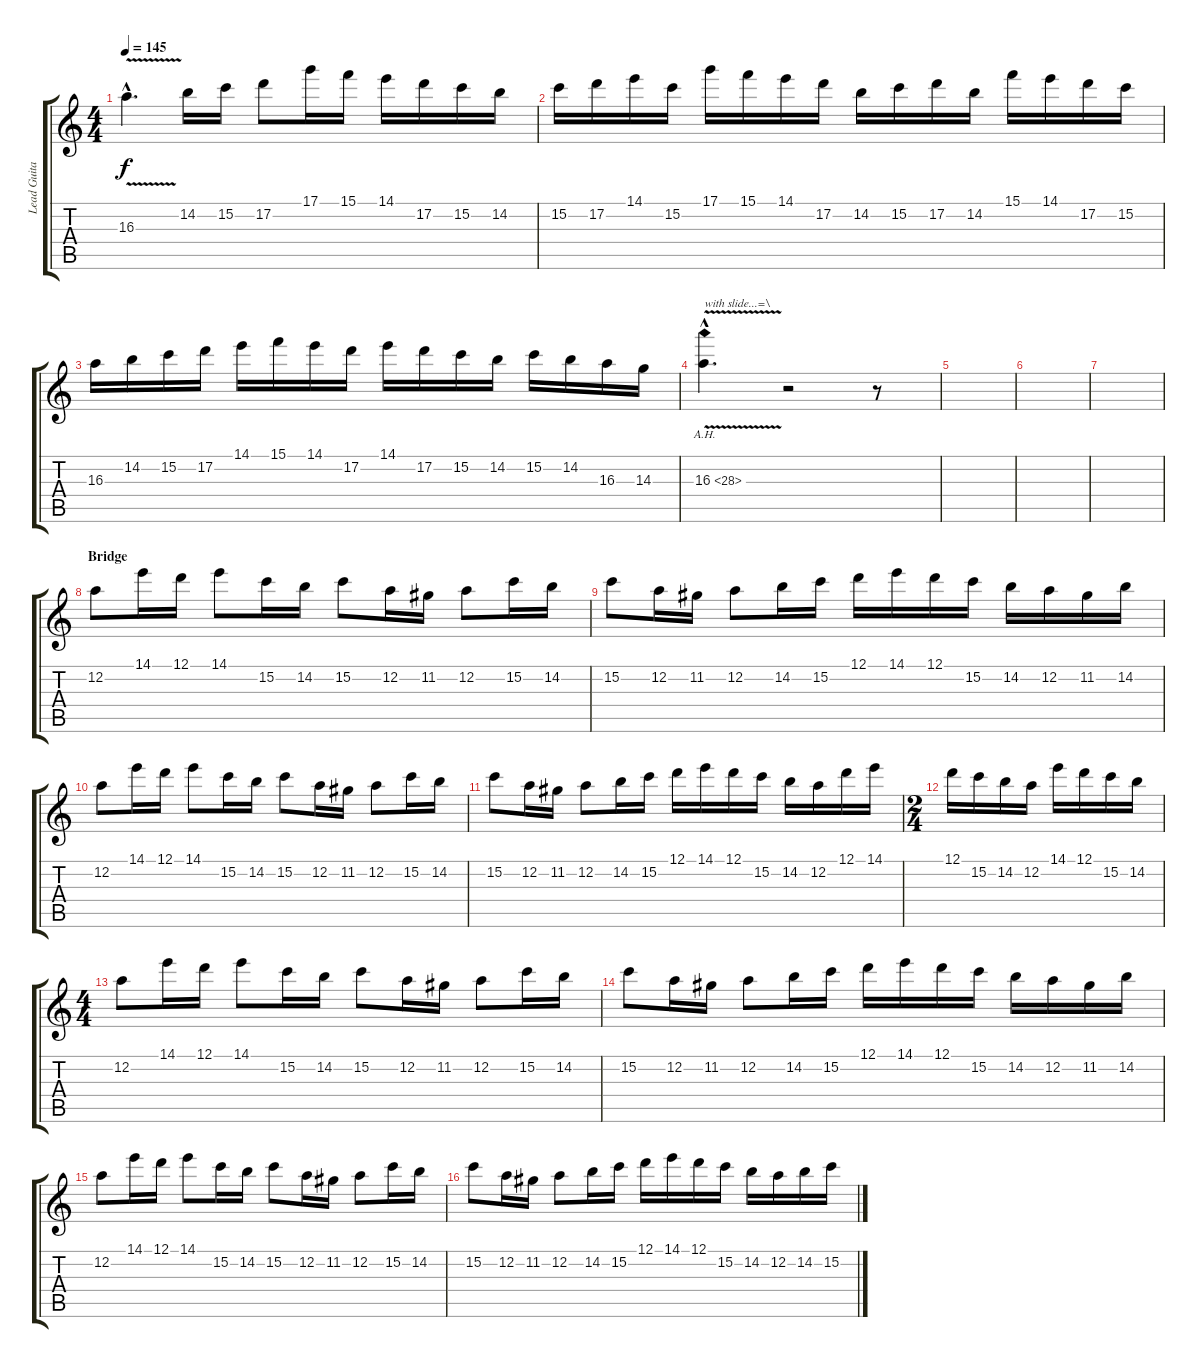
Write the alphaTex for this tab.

\track ("Lead Guitar" "Lead Guita") {instrument distortionguitar}
\staff {score tabs}
\tuning (D4 A3 F3 C3 G2 D2) {hide}
\ts (4 4)
\tempo 145
\clef g2
\ks c
16.3{v hac}.4{d dy f} 14.2.16 15.2.16 17.2.8 17.1.16 15.1.16 14.1.16 17.2.16 15.2.16 14.2.16 |
15.2.16 17.2.16 14.1.16 15.2.16 17.1.16 15.1.16 14.1.16 17.2.16 14.2.16 15.2.16 17.2.16 14.2.16 15.1.16 14.1.16 17.2.16 15.2.16 |
16.3.16 14.2.16 15.2.16 17.2.16 14.1.16 15.1.16 14.1.16 17.2.16 14.1.16 17.2.16 15.2.16 14.2.16 15.2.16 14.2.16 16.3.16 14.3.16 |
16.3{ah 12 v hac}.4{d txt "with slide...=\\"} r.2 r.8 |
|
|
|
\section ("" "Bridge")
12.2.8 14.1.16 12.1.16 14.1.8 15.2.16 14.2.16 15.2.8 12.2.16 11.2.16 12.2.8 15.2.16 14.2.16 |
15.2.8 12.2.16 11.2.16 12.2.8 14.2.16 15.2.16 12.1.16 14.1.16 12.1.16 15.2.16 14.2.16 12.2.16 11.2.16 14.2.16 |
12.2.8 14.1.16 12.1.16 14.1.8 15.2.16 14.2.16 15.2.8 12.2.16 11.2.16 12.2.8 15.2.16 14.2.16 |
15.2.8 12.2.16 11.2.16 12.2.8 14.2.16 15.2.16 12.1.16 14.1.16 12.1.16 15.2.16 14.2.16 12.2.16 12.1.16 14.1.16 |
\ts (2 4)
12.1.16 15.2.16 14.2.16 12.2.16 14.1.16 12.1.16 15.2.16 14.2.16 |
\ts (4 4)
12.2.8 14.1.16 12.1.16 14.1.8 15.2.16 14.2.16 15.2.8 12.2.16 11.2.16 12.2.8 15.2.16 14.2.16 |
15.2.8 12.2.16 11.2.16 12.2.8 14.2.16 15.2.16 12.1.16 14.1.16 12.1.16 15.2.16 14.2.16 12.2.16 11.2.16 14.2.16 |
12.2.8 14.1.16 12.1.16 14.1.8 15.2.16 14.2.16 15.2.8 12.2.16 11.2.16 12.2.8 15.2.16 14.2.16 |
15.2.8 12.2.16 11.2.16 12.2.8 14.2.16 15.2.16 12.1.16 14.1.16 12.1.16 15.2.16 14.2.16 12.2.16 14.2.16 15.2.16
